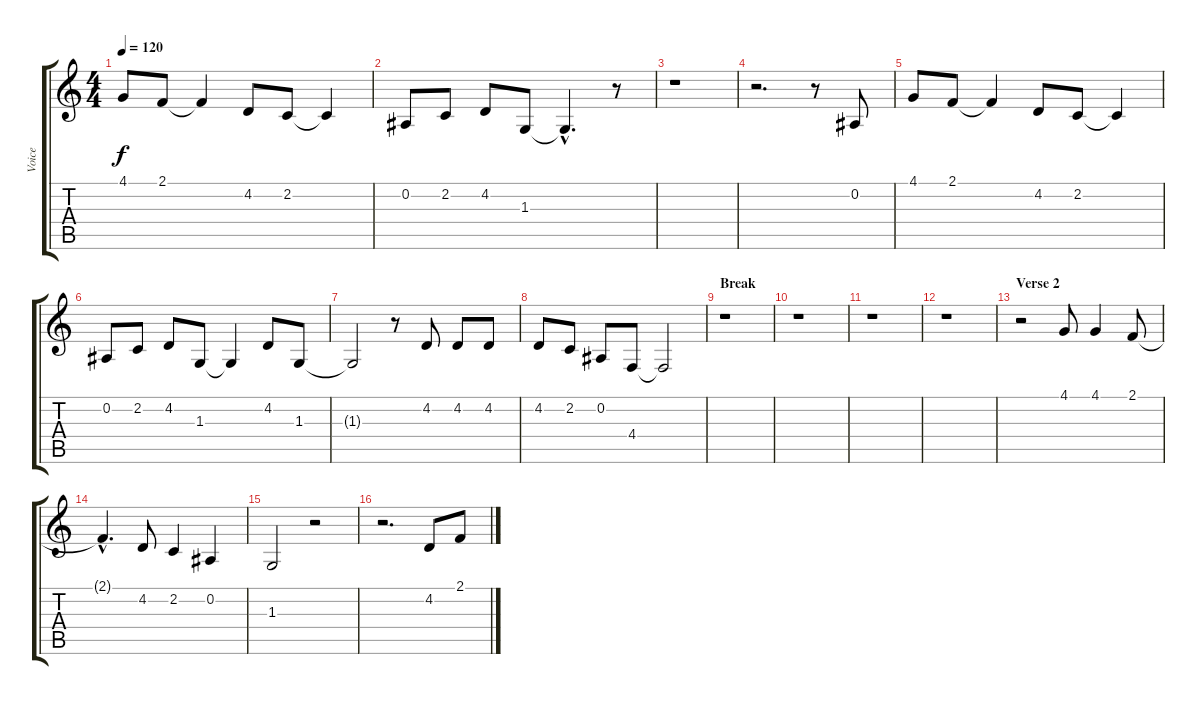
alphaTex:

\track ("Voice" "Voice") {instrument clarinet}
\staff {score tabs}
\tuning (Eb4 Bb3 Gb3 Db3 Ab2 Eb2) {hide}
\ts (4 4)
\tempo 120
\clef g2
\ks c
4.1.8{dy f} 2.1.8 2.1{t}.4 4.2.8 2.2.8 2.2{t}.4 |
0.2.8 2.2.8 4.2.8 1.3.8 1.3{hac t}.4{d} r.8 |
r.1 |
r.2{d} r.8 0.2.8 |
4.1.8 2.1.8 2.1{t}.4 4.2.8 2.2.8 2.2{t}.4 |
0.2.8 2.2.8 4.2.8 1.3.8 1.3{t}.4 4.2.8 1.3.8 |
1.3{t}.2 r.8 4.2.8 4.2.8 4.2.8 |
4.2.8 2.2.8 0.2.8 4.4.8 4.4{t}.2 |
\section ("" "Break")
r.1 |
r.1 |
r.1 |
r.1 |
\section ("" "Verse 2")
r.2 4.1.8 4.1.4 2.1.8 |
2.1{hac t}.4{d} 4.2.8 2.2.4 0.2.4 |
1.3.2 r.2 |
r.2{d} 4.2.8 2.1.8
